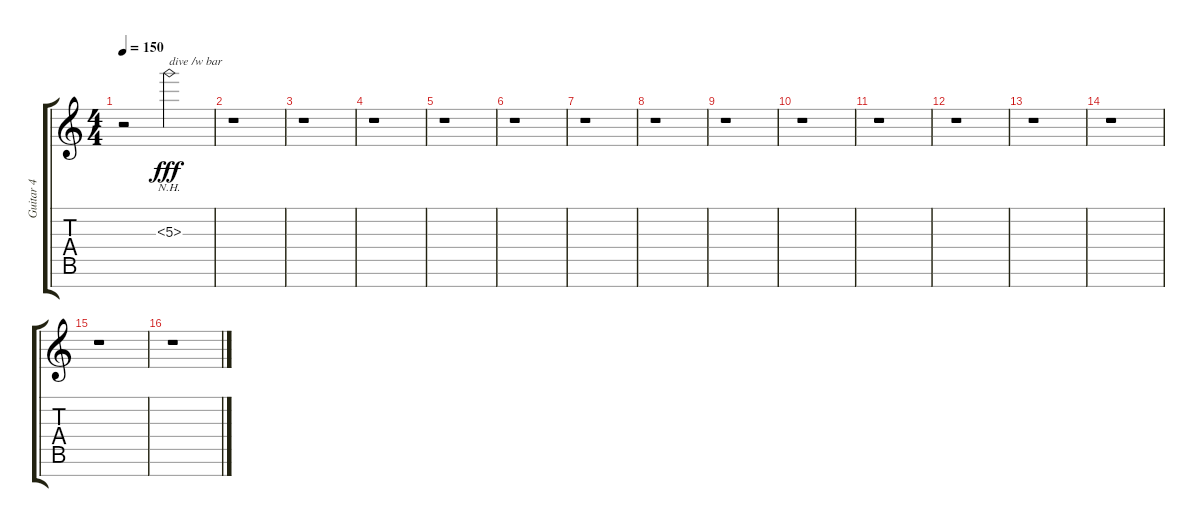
\track ("Guitar 4" "Guitar 4") {instrument distortionguitar}
\staff {score tabs}
\tuning (E4 B3 G3 D3 A2 E2 B1) {hide}
\ts (4 4)
\tempo 150
\clef g2
\ks c
r.2{dy fff instrument distortionguitar} 5.3{nh}.2{txt "dive /w bar"} |
r.1 |
r.1 |
r.1 |
r.1 |
r.1 |
r.1 |
r.1 |
r.1 |
r.1 |
r.1 |
r.1 |
r.1 |
r.1 |
r.1 |
r.1
